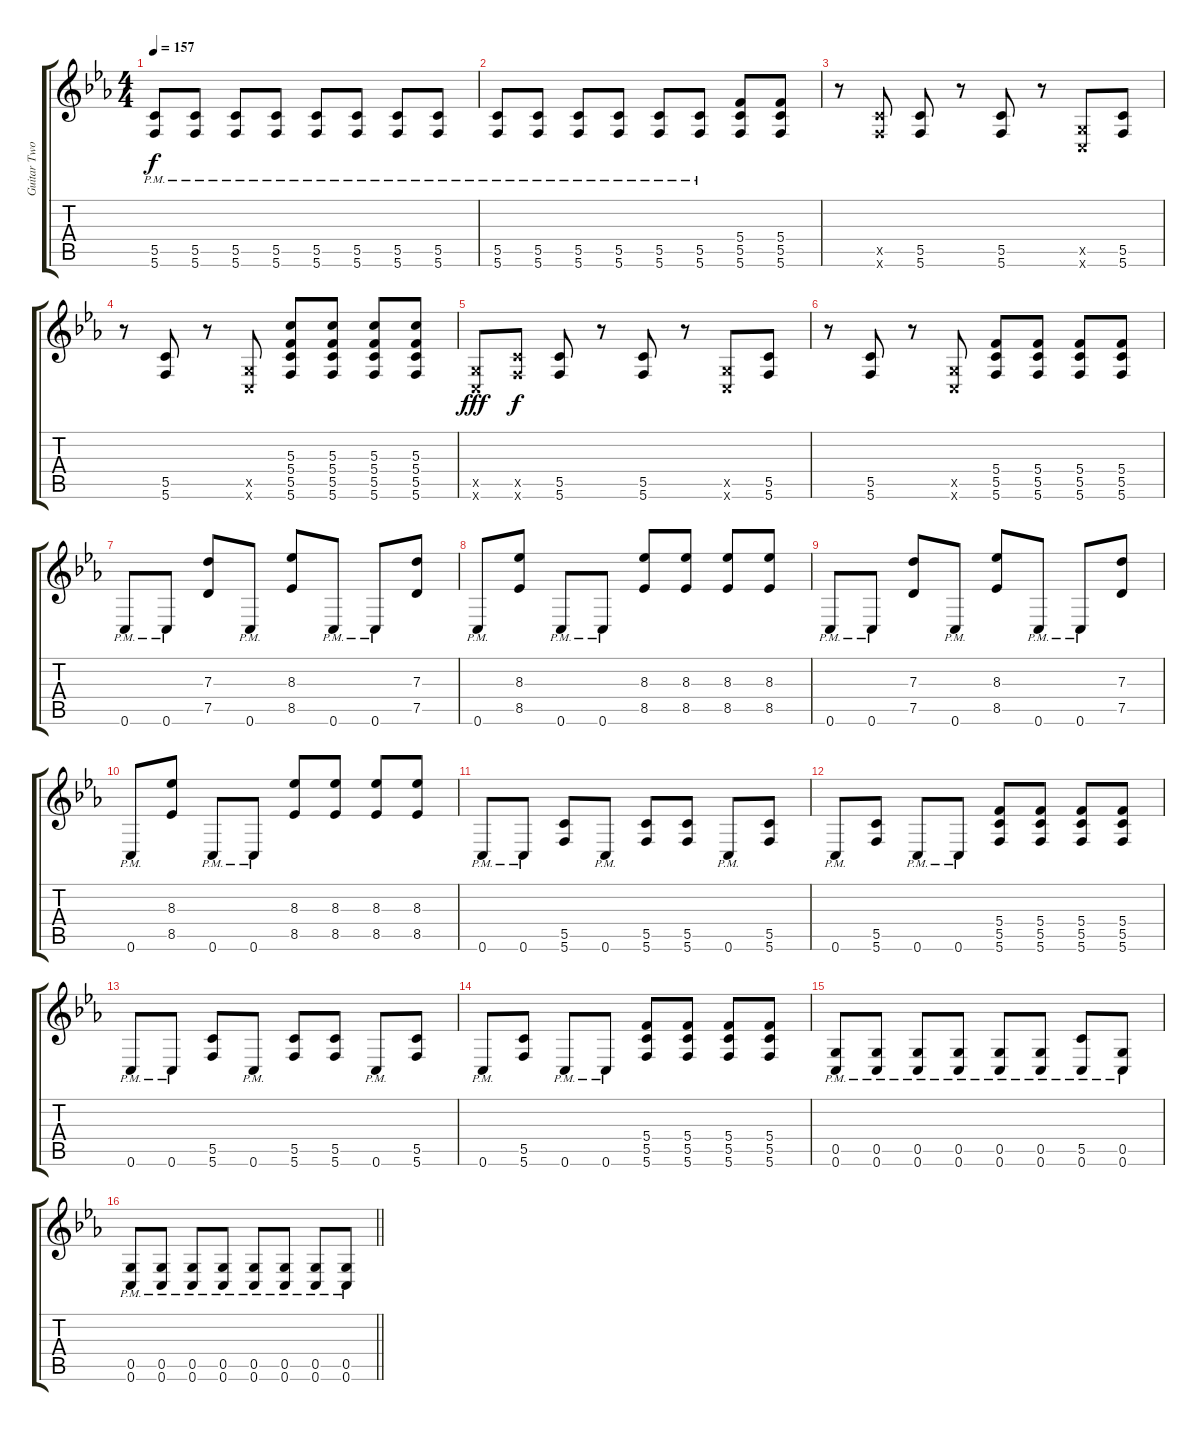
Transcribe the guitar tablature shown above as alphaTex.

\track ("Guitar Two" "Guitar Two") {instrument distortionguitar}
\staff {score tabs}
\tuning (E4 C4 G3 C3 G2 C2) {hide}
\ts (4 4)
\tempo 157
\clef g2
\ks cminor
(5.5{pm} 5.6{pm}).8{dy f} (5.5{pm} 5.6{pm}).8 (5.5{pm} 5.6{pm}).8 (5.5{pm} 5.6{pm}).8 (5.5{pm} 5.6{pm}).8 (5.5{pm} 5.6{pm}).8 (5.5{pm} 5.6{pm}).8 (5.5{pm} 5.6{pm}).8 |
(5.5{pm} 5.6{pm}).8 (5.5{pm} 5.6{pm}).8 (5.5{pm} 5.6{pm}).8 (5.5{pm} 5.6{pm}).8 (5.5{pm} 5.6{pm}).8 (5.5{pm} 5.6{pm}).8 (5.4 5.5 5.6).8 (5.4 5.5 5.6).8 |
r.8 (5.5{x} 5.6{x}).8 (5.5 5.6).8 r.8 (5.5 5.6).8 r.8 (0.5{x} 0.6{x}).8 (5.5 5.6).8 |
r.8 (5.5 5.6).8 r.8 (0.5{x} 0.6{x}).8 (5.3 5.4 5.5 5.6).8 (5.3 5.4 5.5 5.6).8 (5.3 5.4 5.5 5.6).8 (5.3 5.4 5.5 5.6).8 |
(0.5{x} 0.6{x}).8{dy fff} (5.5{x} 5.6{x}).8{dy f} (5.5 5.6).8 r.8 (5.5 5.6).8 r.8 (0.5{x} 0.6{x}).8 (5.5 5.6).8 |
r.8 (5.5 5.6).8 r.8 (0.5{x} 0.6{x}).8 (5.4 5.5 5.6).8 (5.4 5.5 5.6).8 (5.4 5.5 5.6).8 (5.4 5.5 5.6).8 |
0.6{pm}.8 0.6{pm}.8 (7.3 7.5).8 0.6{pm}.8 (8.3 8.5).8 0.6{pm}.8 0.6{pm}.8 (7.3 7.5).8 |
0.6{pm}.8 (8.3 8.5).8 0.6{pm}.8 0.6{pm}.8 (8.3 8.5).8 (8.3 8.5).8 (8.3 8.5).8 (8.3 8.5).8 |
0.6{pm}.8 0.6{pm}.8 (7.3 7.5).8 0.6{pm}.8 (8.3 8.5).8 0.6{pm}.8 0.6{pm}.8 (7.3 7.5).8 |
0.6{pm}.8 (8.3 8.5).8 0.6{pm}.8 0.6{pm}.8 (8.3 8.5).8 (8.3 8.5).8 (8.3 8.5).8 (8.3 8.5).8 |
0.6{pm}.8 0.6{pm}.8 (5.5 5.6).8 0.6{pm}.8 (5.5 5.6).8 (5.5 5.6).8 0.6{pm}.8 (5.5 5.6).8 |
0.6{pm}.8 (5.5 5.6).8 0.6{pm}.8 0.6{pm}.8 (5.4 5.5 5.6).8 (5.4 5.5 5.6).8 (5.4 5.5 5.6).8 (5.4 5.5 5.6).8 |
0.6{pm}.8 0.6{pm}.8 (5.5 5.6).8 0.6{pm}.8 (5.5 5.6).8 (5.5 5.6).8 0.6{pm}.8 (5.5 5.6).8 |
0.6{pm}.8 (5.5 5.6).8 0.6{pm}.8 0.6{pm}.8 (5.4 5.5 5.6).8 (5.4 5.5 5.6).8 (5.4 5.5 5.6).8 (5.4 5.5 5.6).8 |
(0.5{pm} 0.6{pm}).8 (0.5{pm} 0.6{pm}).8 (0.5{pm} 0.6{pm}).8 (0.5{pm} 0.6{pm}).8 (0.5{pm} 0.6{pm}).8 (0.5{pm} 0.6{pm}).8 (5.5{pm} 0.6{pm}).8 (0.5{pm} 0.6{pm}).8 |
\barLineRight lightlight
(0.5{pm} 0.6{pm}).8 (0.5{pm} 0.6{pm}).8 (0.5{pm} 0.6{pm}).8 (0.5{pm} 0.6{pm}).8 (0.5{pm} 0.6{pm}).8 (0.5{pm} 0.6{pm}).8 (0.5{pm} 0.6{pm}).8 (0.5{pm} 0.6{pm}).8
